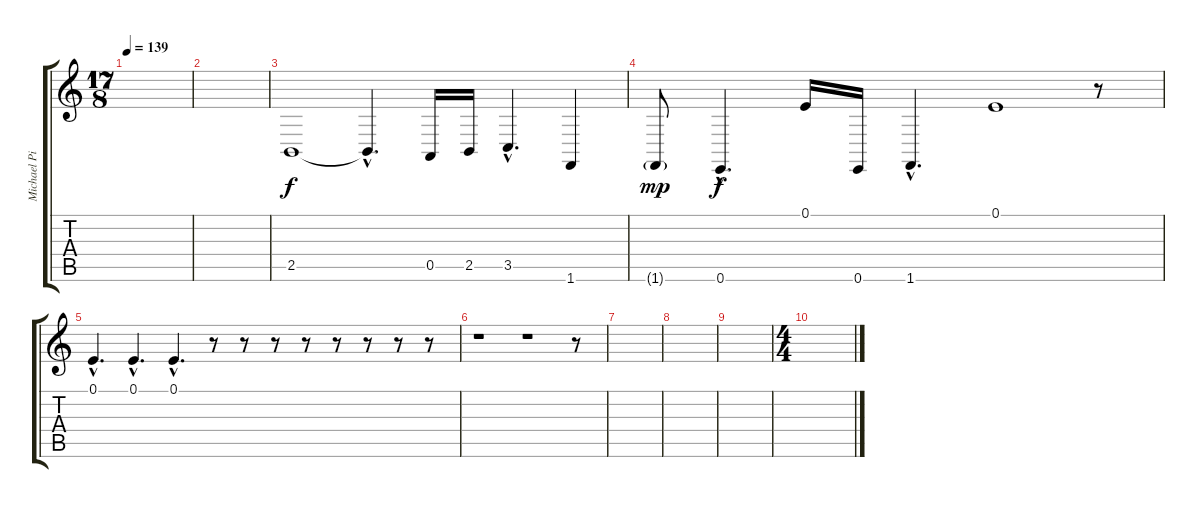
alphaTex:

\track ("Michael Pinella" "Michael Pi") {instrument lead8bassandlead}
\staff {score tabs}
\tuning (E4 B3 G3 D3 A2 E2) {hide}
\ts (17 8)
\tempo 139
\clef g2
\ks c
|
|
2.5.1 2.5{hac t}.4{d} 0.5.16 2.5.16 3.5{hac}.4{d} 1.6.4 |
1.6{g}.8{dy mp} 0.6{hac}.4{d dy f} 0.1.16 0.6.16 1.6{hac}.4{d} 0.1.1 r.8 |
0.1{hac}.4{d} 0.1{hac}.4{d} 0.1{hac}.4{d} r.8 r.8 r.8 r.8 r.8 r.8 r.8 r.8 |
r.1 r.1 r.8 |
|
|
|
\ts (4 4)
